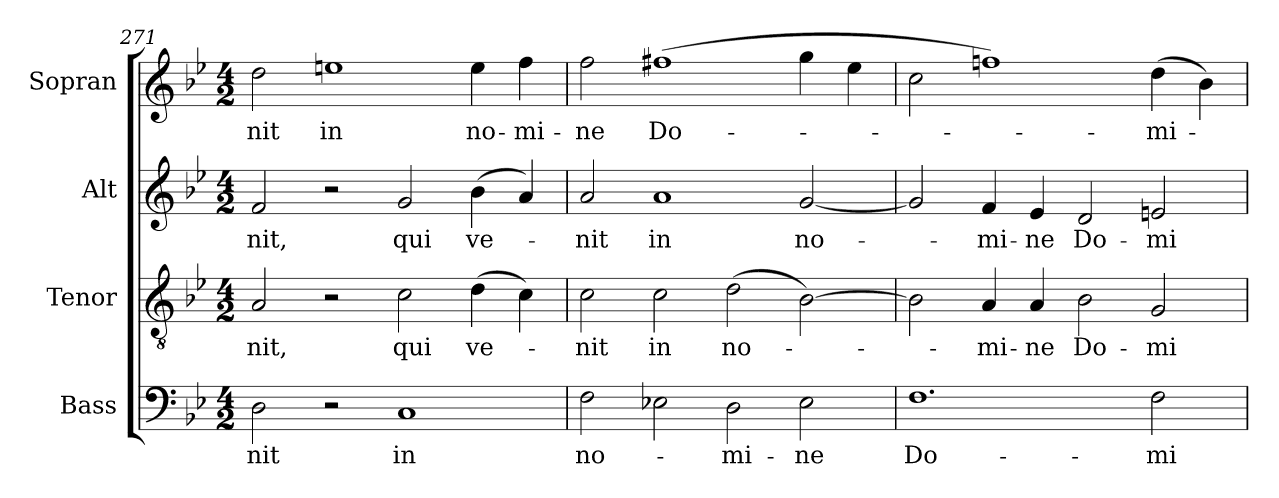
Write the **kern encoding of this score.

**kern	**text	**kern	**text	**kern	**text	**kern	**text
*part4	*part4	*part3	*part3	*part2	*part2	*part1	*part1
*staff4	*staff4	*staff3	*staff3	*staff2	*staff2	*staff1	*staff1
*I"Bass	*	*I"Tenor	*	*I"Alt	*	*I"Sopran	*
*I'B.	*	*I'T.	*	*I'A.	*	*I'S.	*
*clefF4	*	*clefGv2	*	*clefG2	*	*clefG2	*
*k[b-e-]	*	*k[b-e-]	*	*k[b-e-]	*	*k[b-e-]	*
*B-:	*	*B-:	*	*B-:	*	*B-:	*
*M4/2	*	*M4/2	*	*M4/2	*	*M4/2	*
=271	=271	=271	=271	=271	=271	=271	=271
!	!LO:LY:b	!	!LO:LY:b	!	!LO:LY:b	!	!LO:LY:b
2D\	-nit	2A/	-nit,	2f/	-nit,	2dd\	-nit
!	!	!	!	!	!	!	!LO:LY:b
2r	.	2r	.	2r	.	1een	in
!	!LO:LY:b	!	!LO:LY:b	!	!LO:LY:b	!	!
1C	in	2c\	qui	2g/	qui	.	.
!	!	!	!LO:LY:b	!	!LO:LY:b	!	!LO:LY:b
.	.	(>4d\	ve-	(>4b-\	ve-	4ee\	no-
!	!	!	!	!	!	!	!LO:LY:b
.	.	4c\)	.	4a/)	.	4ff\	-mi-
!!LO:LB:g=z
=272	=272	=272	=272	=272	=272	=272	=272
!	!LO:LY:b	!	!LO:LY:b	!	!LO:LY:b	!	!LO:LY:b
2F\	no-	2c\	-nit	2a/	-nit	2ff\	-ne
!	!	!	!LO:LY:b	!	!LO:LY:b	!	!LO:LY:b
2E-X\	.	2c\	in	1a	in	(>1ff#X	Do-
!	!LO:LY:b	!	!LO:LY:b	!	!	!	!
2D\	-mi-	(>2d\	no-	.	.	.	.
!	!LO:LY:b	!	!	!	!LO:LY:b	!	!
2E-\	-ne	[2B-\)	.	[2g/	no-	4gg\	.
.	.	.	.	.	.	4ee-\	.
=273	=273	=273	=273	=273	=273	=273	=273
!	!LO:LY:b	!	!	!	!	!	!
1.F	Do-	2B-\]	.	2g/]	.	2cc\	.
!	!	!	!LO:LY:b	!	!LO:LY:b	!	!
.	.	4A/	-mi-	4f/	-mi-	1ffn)	.
!	!	!	!LO:LY:b	!	!LO:LY:b	!	!
.	.	4A/	-ne	4e-/	-ne	.	.
!	!	!	!LO:LY:b	!	!LO:LY:b	!	!
.	.	2B-\	Do-	2d/	Do-	.	.
!	!LO:LY:b	!	!LO:LY:b	!	!LO:LY:b	!	!LO:LY:b
2F\	-mi-	2G/	-mi-	2en/	-mi-	(>4dd\	-mi-
.	.	.	.	.	.	4b-\)	.
=	=	=	=	=	=	=	=
*-	*-	*-	*-	*-	*-	*-	*-
